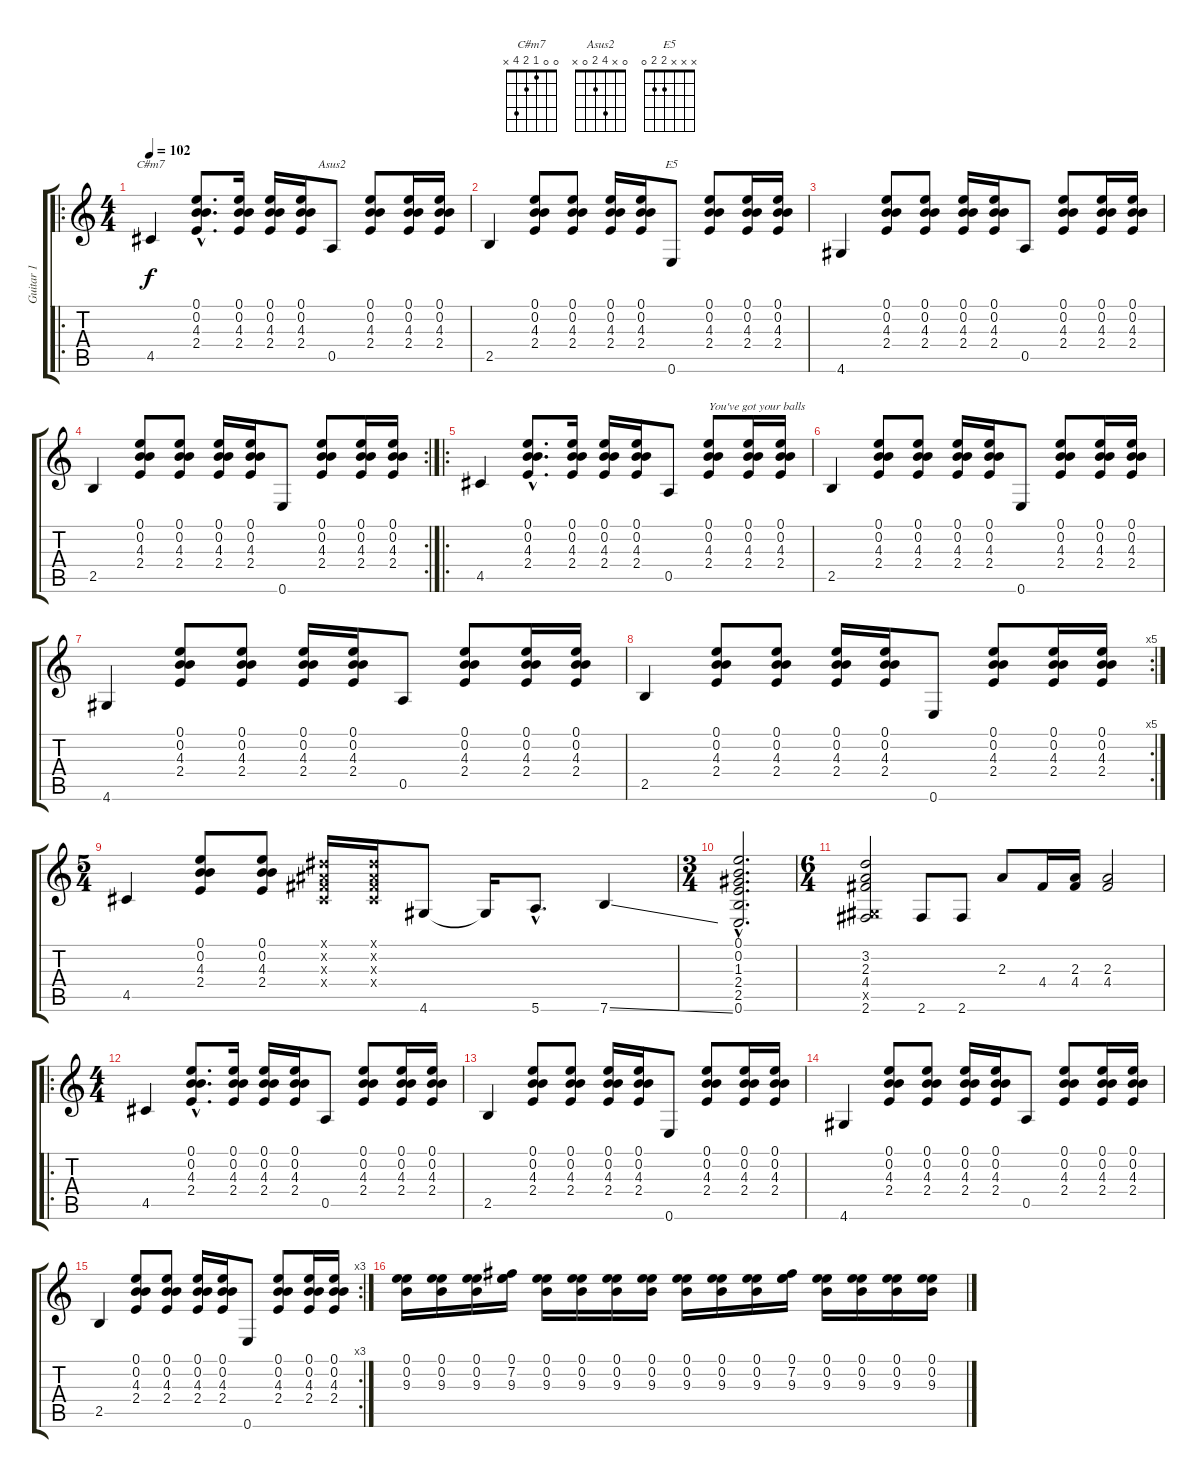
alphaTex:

\track ("Guitar 1" "Guitar 1") {instrument acousticguitarnylon}
\staff {score tabs}
\tuning (E4 B3 G3 D3 A2 E2) {hide}
\chord ("C#m7" 0 0 1 2 4 x)
\chord ("Asus2" 0 x 4 2 0 x)
\chord ("E5" x x x 2 2 0)
\ro
\ts (4 4)
\tempo 102
\clef g2
\ks c
4.5.4{ch "C#m7" dy f instrument acousticguitarnylon} (0.1{hac} 0.2{hac} 4.3{hac} 2.4{hac}).8{d} (0.1 0.2 4.3 2.4).16 (0.1 0.2 4.3 2.4).16 (0.1 0.2 4.3 2.4).16 0.5.8{ch "Asus2"} (0.1 0.2 4.3 2.4).8 (0.1 0.2 4.3 2.4).16 (0.1 0.2 4.3 2.4).16 |
2.5.4 (0.1 0.2 4.3 2.4).8 (0.1 0.2 4.3 2.4).8 (0.1 0.2 4.3 2.4).16 (0.1 0.2 4.3 2.4).16 0.6.8{ch "E5"} (0.1 0.2 4.3 2.4).8 (0.1 0.2 4.3 2.4).16 (0.1 0.2 4.3 2.4).16 |
4.6.4 (0.1 0.2 4.3 2.4).8 (0.1 0.2 4.3 2.4).8 (0.1 0.2 4.3 2.4).16 (0.1 0.2 4.3 2.4).16 0.5.8 (0.1 0.2 4.3 2.4).8 (0.1 0.2 4.3 2.4).16 (0.1 0.2 4.3 2.4).16 |
\rc 2
2.5.4 (0.1 0.2 4.3 2.4).8 (0.1 0.2 4.3 2.4).8 (0.1 0.2 4.3 2.4).16 (0.1 0.2 4.3 2.4).16 0.6.8 (0.1 0.2 4.3 2.4).8 (0.1 0.2 4.3 2.4).16 (0.1 0.2 4.3 2.4).16 |
\ro
4.5.4 (0.1{hac} 0.2{hac} 4.3{hac} 2.4{hac}).8{d} (0.1 0.2 4.3 2.4).16 (0.1 0.2 4.3 2.4).16 (0.1 0.2 4.3 2.4).16 0.5.8 (0.1 0.2 4.3 2.4).8{txt "You've got your balls"} (0.1 0.2 4.3 2.4).16 (0.1 0.2 4.3 2.4).16 |
2.5.4 (0.1 0.2 4.3 2.4).8 (0.1 0.2 4.3 2.4).8 (0.1 0.2 4.3 2.4).16 (0.1 0.2 4.3 2.4).16 0.6.8 (0.1 0.2 4.3 2.4).8 (0.1 0.2 4.3 2.4).16 (0.1 0.2 4.3 2.4).16 |
4.6.4 (0.1 0.2 4.3 2.4).8 (0.1 0.2 4.3 2.4).8 (0.1 0.2 4.3 2.4).16 (0.1 0.2 4.3 2.4).16 0.5.8 (0.1 0.2 4.3 2.4).8 (0.1 0.2 4.3 2.4).16 (0.1 0.2 4.3 2.4).16 |
\rc 5
2.5.4 (0.1 0.2 4.3 2.4).8 (0.1 0.2 4.3 2.4).8 (0.1 0.2 4.3 2.4).16 (0.1 0.2 4.3 2.4).16 0.6.8 (0.1 0.2 4.3 2.4).8 (0.1 0.2 4.3 2.4).16 (0.1 0.2 4.3 2.4).16 |
\ts (5 4)
4.5.4 (0.1 0.2 4.3 2.4).8 (0.1 0.2 4.3 2.4).8 (-1.1{x} -1.2{x} -1.3{x} -1.4{x}).16 (-1.1{x} -1.2{x} -1.3{x} -1.4{x}).16 4.6.8 4.6{t}.16 5.6{hac}.8{d} 7.6{ss}.4 |
\ts (3 4)
(0.1{hac} 0.2{hac} 1.3{hac} 2.4{hac} 2.5{hac} 0.6{hac}).2{d} |
\ts (6 4)
(3.2 2.3 4.4 -1.5{x} 2.6).2 2.6.8 2.6.8 2.3.8 4.4.16 (2.3 4.4).16 (2.3 4.4).2 |
\ro
\ts (4 4)
4.5.4 (0.1{hac} 0.2{hac} 4.3{hac} 2.4{hac}).8{d} (0.1 0.2 4.3 2.4).16 (0.1 0.2 4.3 2.4).16 (0.1 0.2 4.3 2.4).16 0.5.8 (0.1 0.2 4.3 2.4).8 (0.1 0.2 4.3 2.4).16 (0.1 0.2 4.3 2.4).16 |
2.5.4 (0.1 0.2 4.3 2.4).8 (0.1 0.2 4.3 2.4).8 (0.1 0.2 4.3 2.4).16 (0.1 0.2 4.3 2.4).16 0.6.8 (0.1 0.2 4.3 2.4).8 (0.1 0.2 4.3 2.4).16 (0.1 0.2 4.3 2.4).16 |
4.6.4 (0.1 0.2 4.3 2.4).8 (0.1 0.2 4.3 2.4).8 (0.1 0.2 4.3 2.4).16 (0.1 0.2 4.3 2.4).16 0.5.8 (0.1 0.2 4.3 2.4).8 (0.1 0.2 4.3 2.4).16 (0.1 0.2 4.3 2.4).16 |
\rc 3
2.5.4 (0.1 0.2 4.3 2.4).8 (0.1 0.2 4.3 2.4).8 (0.1 0.2 4.3 2.4).16 (0.1 0.2 4.3 2.4).16 0.6.8 (0.1 0.2 4.3 2.4).8 (0.1 0.2 4.3 2.4).16 (0.1 0.2 4.3 2.4).16 |
(0.1 0.2 9.3).16 (0.1 0.2 9.3).16 (0.1 0.2 9.3).16 (0.1 7.2 9.3).16 (0.1 0.2 9.3).16 (0.1 0.2 9.3).16 (0.1 0.2 9.3).16 (0.1 0.2 9.3).16 (0.1 0.2 9.3).16 (0.1 0.2 9.3).16 (0.1 0.2 9.3).16 (0.1 7.2 9.3).16 (0.1 0.2 9.3).16 (0.1 0.2 9.3).16 (0.1 0.2 9.3).16 (0.1 0.2 9.3).16
